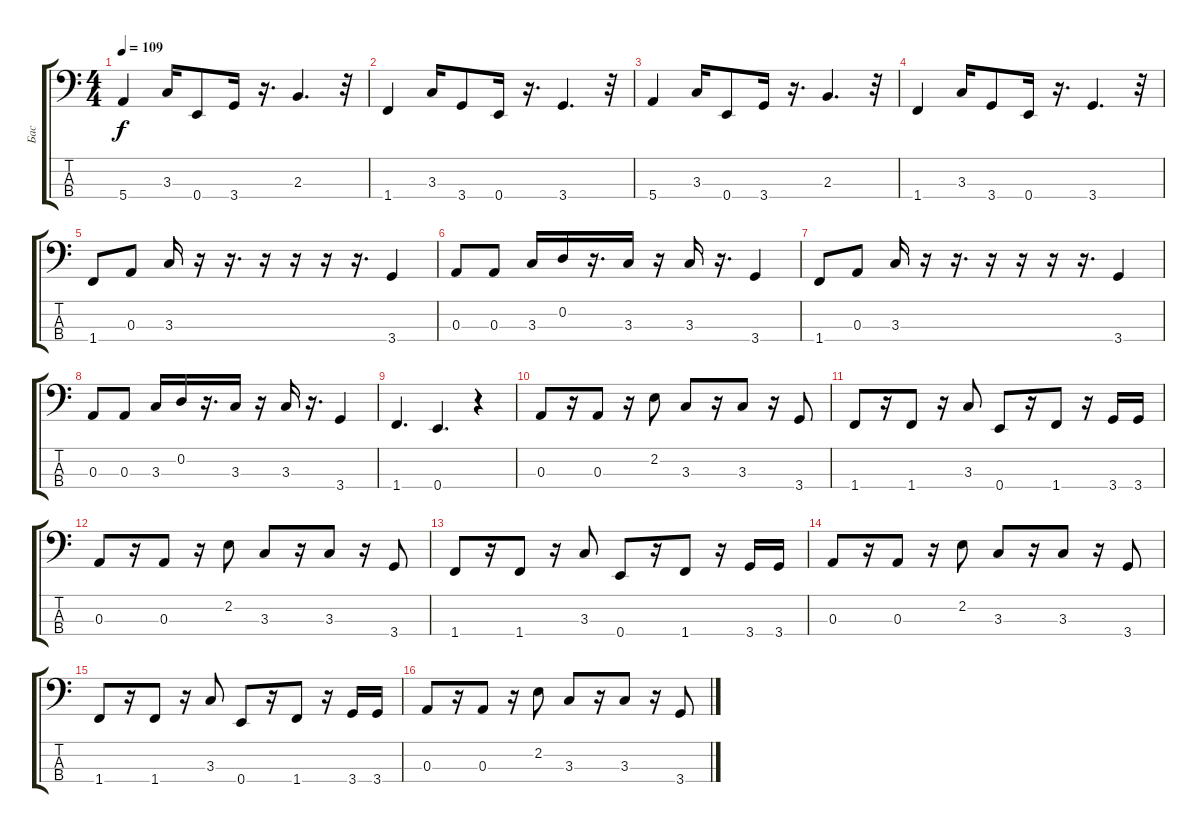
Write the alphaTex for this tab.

\track ("Бас" "Бас") {instrument electricbassfinger}
\staff {score tabs}
\tuning (G2 D2 A1 E1) {hide}
\ts (4 4)
\tempo 109
\clef f4
\ks c
5.4.4{dy f} 3.3.16 0.4.8 3.4.16 r.16{d} 2.3.4{d} r.32 |
1.4.4 3.3.16 3.4.8 0.4.16 r.16{d} 3.4.4{d} r.32 |
5.4.4 3.3.16 0.4.8 3.4.16 r.16{d} 2.3.4{d} r.32 |
1.4.4 3.3.16 3.4.8 0.4.16 r.16{d} 3.4.4{d} r.32 |
1.4.8 0.3.8 3.3.16 r.16 r.16{d} r.16 r.16 r.16 r.16{d} 3.4.4 |
0.3.8 0.3.8 3.3.16 0.2.16 r.16{d} 3.3.16 r.16 3.3.16 r.16{d} 3.4.4 |
1.4.8 0.3.8 3.3.16 r.16 r.16{d} r.16 r.16 r.16 r.16{d} 3.4.4 |
0.3.8 0.3.8 3.3.16 0.2.16 r.16{d} 3.3.16 r.16 3.3.16 r.16{d} 3.4.4 |
1.4.4{d} 0.4.4{d} r.4 |
0.3.8 r.16 0.3.8 r.16 2.2.8 3.3.8 r.16 3.3.8 r.16 3.4.8 |
1.4.8 r.16 1.4.8 r.16 3.3.8 0.4.8 r.16 1.4.8 r.16 3.4.16 3.4.16 |
0.3.8 r.16 0.3.8 r.16 2.2.8 3.3.8 r.16 3.3.8 r.16 3.4.8 |
1.4.8 r.16 1.4.8 r.16 3.3.8 0.4.8 r.16 1.4.8 r.16 3.4.16 3.4.16 |
0.3.8 r.16 0.3.8 r.16 2.2.8 3.3.8 r.16 3.3.8 r.16 3.4.8 |
1.4.8 r.16 1.4.8 r.16 3.3.8 0.4.8 r.16 1.4.8 r.16 3.4.16 3.4.16 |
0.3.8 r.16 0.3.8 r.16 2.2.8 3.3.8 r.16 3.3.8 r.16 3.4.8
